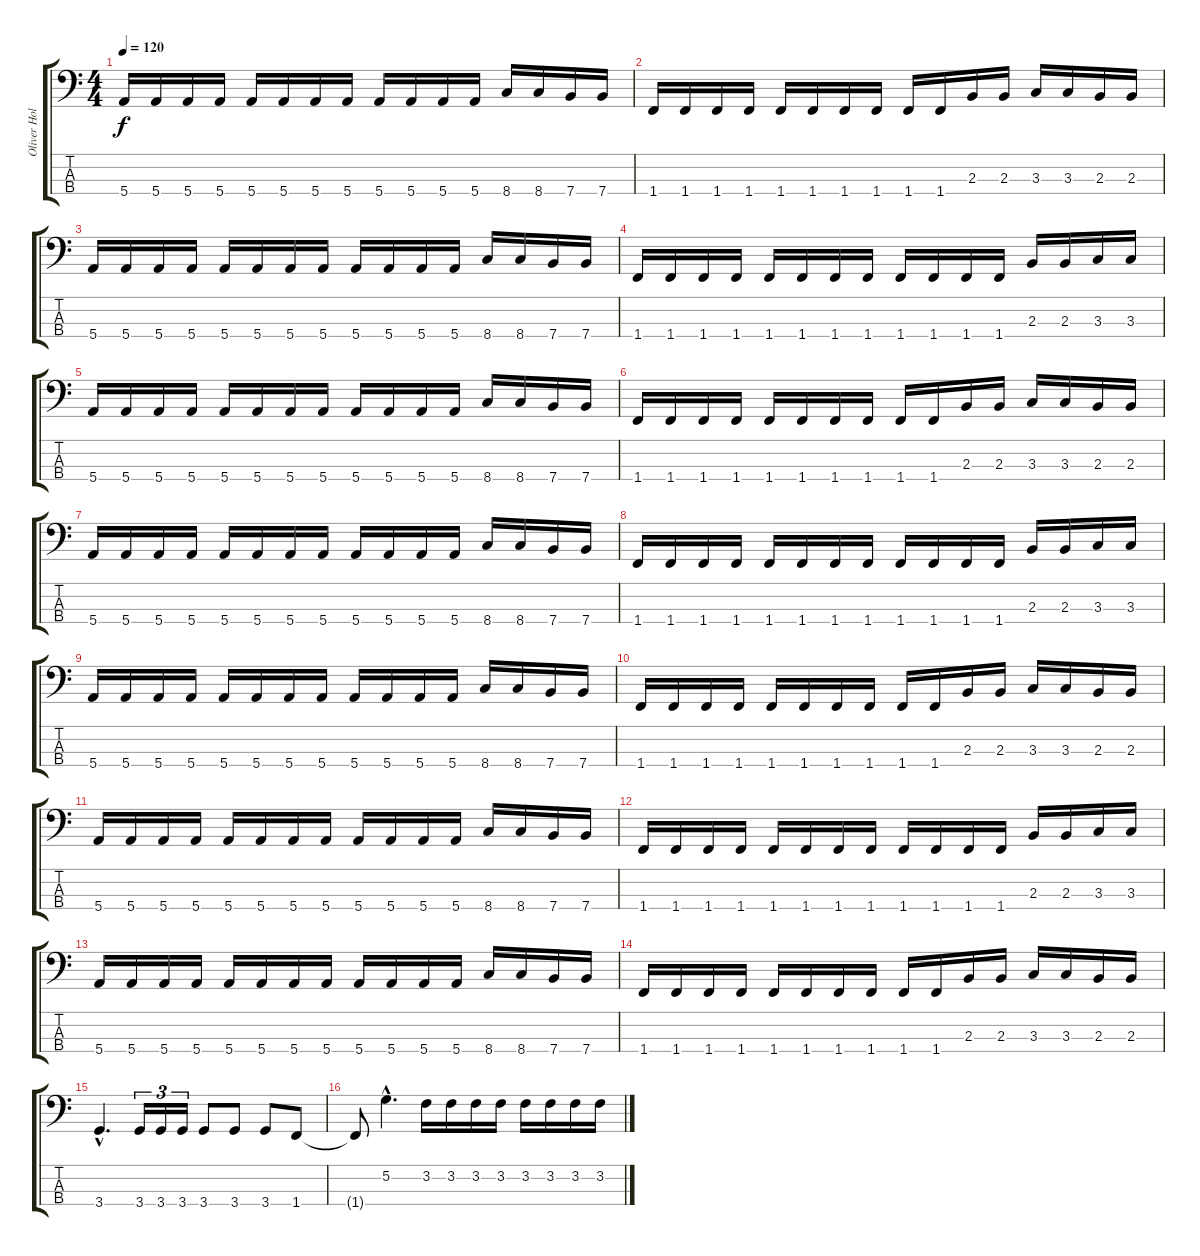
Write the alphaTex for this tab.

\track ("Oliver Holzwarth" "Oliver Hol") {instrument electricbassfinger}
\staff {score tabs}
\tuning (G2 D2 A1 E1) {hide}
\ts (4 4)
\tempo 120
\clef f4
\ks c
5.4.16{dy f} 5.4.16 5.4.16 5.4.16 5.4.16 5.4.16 5.4.16 5.4.16 5.4.16 5.4.16 5.4.16 5.4.16 8.4.16 8.4.16 7.4.16 7.4.16 |
1.4.16 1.4.16 1.4.16 1.4.16 1.4.16 1.4.16 1.4.16 1.4.16 1.4.16 1.4.16 2.3.16 2.3.16 3.3.16 3.3.16 2.3.16 2.3.16 |
5.4.16 5.4.16 5.4.16 5.4.16 5.4.16 5.4.16 5.4.16 5.4.16 5.4.16 5.4.16 5.4.16 5.4.16 8.4.16 8.4.16 7.4.16 7.4.16 |
1.4.16 1.4.16 1.4.16 1.4.16 1.4.16 1.4.16 1.4.16 1.4.16 1.4.16 1.4.16 1.4.16 1.4.16 2.3.16 2.3.16 3.3.16 3.3.16 |
5.4.16 5.4.16 5.4.16 5.4.16 5.4.16 5.4.16 5.4.16 5.4.16 5.4.16 5.4.16 5.4.16 5.4.16 8.4.16 8.4.16 7.4.16 7.4.16 |
1.4.16 1.4.16 1.4.16 1.4.16 1.4.16 1.4.16 1.4.16 1.4.16 1.4.16 1.4.16 2.3.16 2.3.16 3.3.16 3.3.16 2.3.16 2.3.16 |
5.4.16 5.4.16 5.4.16 5.4.16 5.4.16 5.4.16 5.4.16 5.4.16 5.4.16 5.4.16 5.4.16 5.4.16 8.4.16 8.4.16 7.4.16 7.4.16 |
1.4.16 1.4.16 1.4.16 1.4.16 1.4.16 1.4.16 1.4.16 1.4.16 1.4.16 1.4.16 1.4.16 1.4.16 2.3.16 2.3.16 3.3.16 3.3.16 |
5.4.16 5.4.16 5.4.16 5.4.16 5.4.16 5.4.16 5.4.16 5.4.16 5.4.16 5.4.16 5.4.16 5.4.16 8.4.16 8.4.16 7.4.16 7.4.16 |
1.4.16 1.4.16 1.4.16 1.4.16 1.4.16 1.4.16 1.4.16 1.4.16 1.4.16 1.4.16 2.3.16 2.3.16 3.3.16 3.3.16 2.3.16 2.3.16 |
5.4.16 5.4.16 5.4.16 5.4.16 5.4.16 5.4.16 5.4.16 5.4.16 5.4.16 5.4.16 5.4.16 5.4.16 8.4.16 8.4.16 7.4.16 7.4.16 |
1.4.16 1.4.16 1.4.16 1.4.16 1.4.16 1.4.16 1.4.16 1.4.16 1.4.16 1.4.16 1.4.16 1.4.16 2.3.16 2.3.16 3.3.16 3.3.16 |
5.4.16 5.4.16 5.4.16 5.4.16 5.4.16 5.4.16 5.4.16 5.4.16 5.4.16 5.4.16 5.4.16 5.4.16 8.4.16 8.4.16 7.4.16 7.4.16 |
1.4.16 1.4.16 1.4.16 1.4.16 1.4.16 1.4.16 1.4.16 1.4.16 1.4.16 1.4.16 2.3.16 2.3.16 3.3.16 3.3.16 2.3.16 2.3.16 |
3.4{hac}.4{d} 3.4.16{tu (3 2)} 3.4.16{tu (3 2)} 3.4.16{tu (3 2)} 3.4.8 3.4.8 3.4.8 1.4.8 |
1.4{t}.8 5.2{hac}.4{d} 3.2.16 3.2.16 3.2.16 3.2.16 3.2.16 3.2.16 3.2.16 3.2.16
